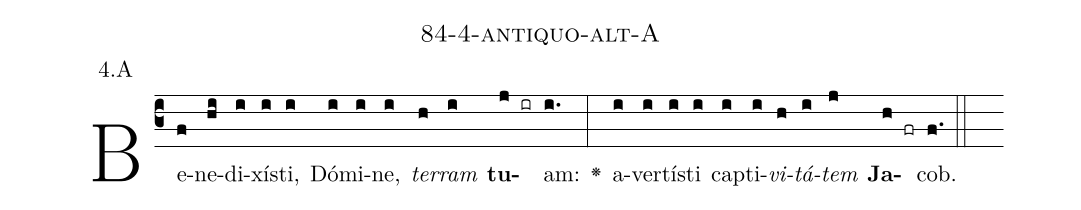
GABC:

name: 84-4-antiquo-alt-A;
annotation: 4.A;
%%
(c3)Be(f)ne(hi)di(i)xís(i)ti,(i) Dó(i)mi(i)ne,(i) <i>ter</i>(h)<i>ram</i>(i) <b>tu</b>(j ir)am:(i.) <v>\greheightstar</v>(:) a(i)ver(i)tís(i)ti(i) cap(i)ti(i)<i>vi</i>(h)<i>tá</i>(i)<i>tem</i>(j) <b>Ja</b>(h fr)cob.(f.) (::)


%E(i) u(h) o(i) u(j) a(h) e.(f.) (::)
